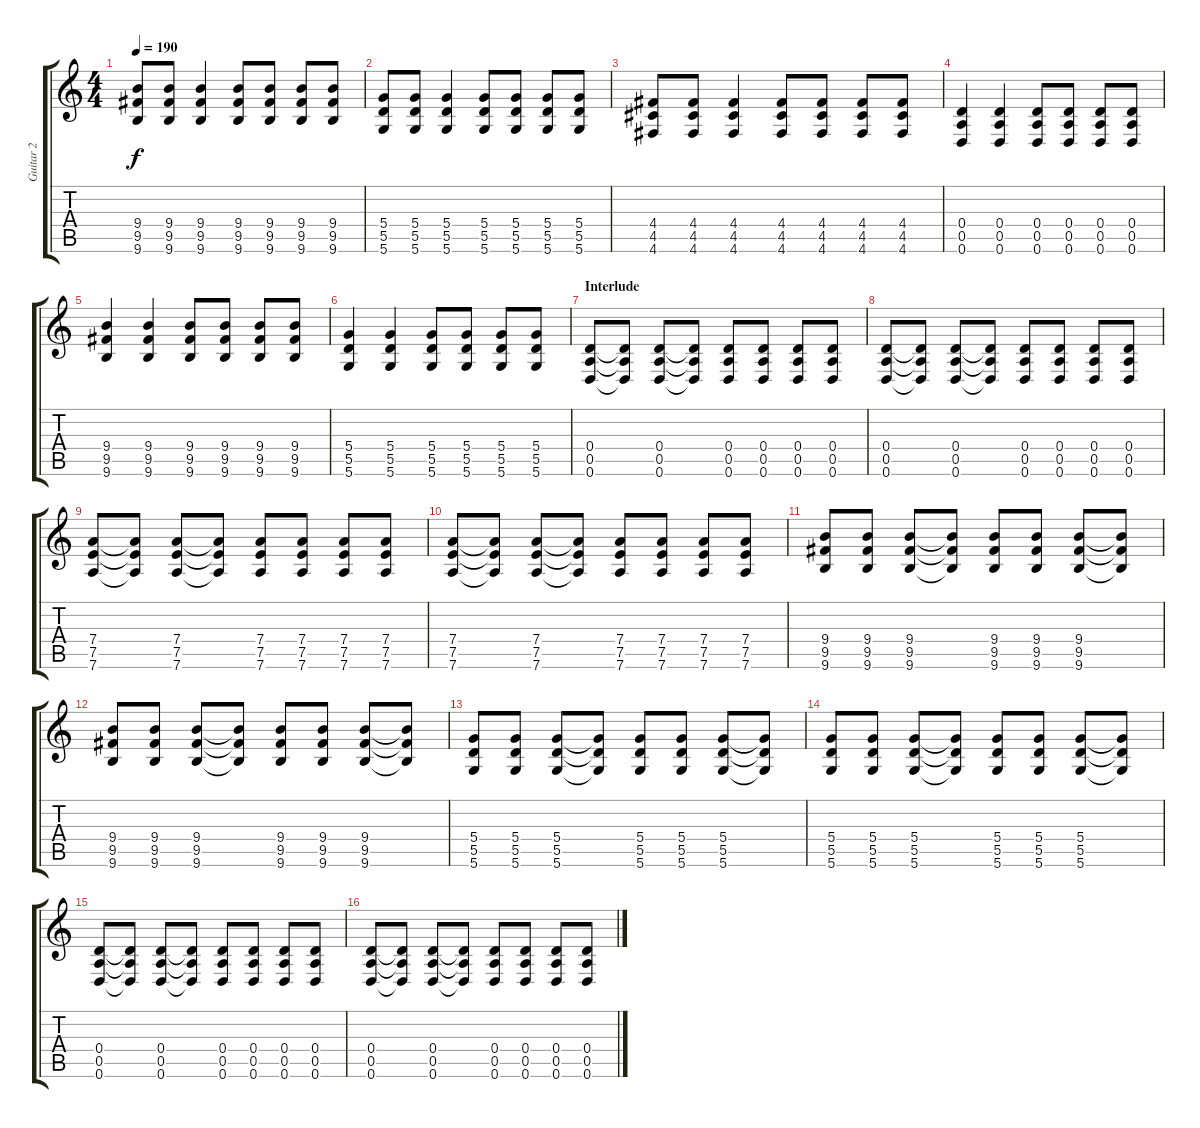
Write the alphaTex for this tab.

\track ("Guitar 2" "Guitar 2") {instrument distortionguitar}
\staff {score tabs}
\tuning (E4 B3 G3 D3 A2 D2) {hide}
\ts (4 4)
\tempo 190
\clef g2
\ks c
(9.4 9.5 9.6).8{dy f} (9.4 9.5 9.6).8 (9.4 9.5 9.6).4 (9.4 9.5 9.6).8 (9.4 9.5 9.6).8 (9.4 9.5 9.6).8 (9.4 9.5 9.6).8 |
(5.4 5.5 5.6).8 (5.4 5.5 5.6).8 (5.4 5.5 5.6).4 (5.4 5.5 5.6).8 (5.4 5.5 5.6).8 (5.4 5.5 5.6).8 (5.4 5.5 5.6).8 |
(4.4 4.5 4.6).8 (4.4 4.5 4.6).8 (4.4 4.5 4.6).4 (4.4 4.5 4.6).8 (4.4 4.5 4.6).8 (4.4 4.5 4.6).8 (4.4 4.5 4.6).8 |
(0.4 0.5 0.6).4 (0.4 0.5 0.6).4 (0.4 0.5 0.6).8 (0.4 0.5 0.6).8 (0.4 0.5 0.6).8 (0.4 0.5 0.6).8 |
(9.4 9.5 9.6).4 (9.4 9.5 9.6).4 (9.4 9.5 9.6).8 (9.4 9.5 9.6).8 (9.4 9.5 9.6).8 (9.4 9.5 9.6).8 |
(5.4 5.5 5.6).4 (5.4 5.5 5.6).4 (5.4 5.5 5.6).8 (5.4 5.5 5.6).8 (5.4 5.5 5.6).8 (5.4 5.5 5.6).8 |
\section ("" "Interlude")
(0.4 0.5 0.6).8 (0.4{t} 0.5{t} 0.6{t}).8 (0.4 0.5 0.6).8 (0.4{t} 0.5{t} 0.6{t}).8 (0.4 0.5 0.6).8 (0.4 0.5 0.6).8 (0.4 0.5 0.6).8 (0.4 0.5 0.6).8 |
(0.4 0.5 0.6).8 (0.4{t} 0.5{t} 0.6{t}).8 (0.4 0.5 0.6).8 (0.4{t} 0.5{t} 0.6{t}).8 (0.4 0.5 0.6).8 (0.4 0.5 0.6).8 (0.4 0.5 0.6).8 (0.4 0.5 0.6).8 |
(7.4 7.5 7.6).8 (7.4{t} 7.5{t} 7.6{t}).8 (7.4 7.5 7.6).8 (7.4{t} 7.5{t} 7.6{t}).8 (7.4 7.5 7.6).8 (7.4 7.5 7.6).8 (7.4 7.5 7.6).8 (7.4 7.5 7.6).8 |
(7.4 7.5 7.6).8 (7.4{t} 7.5{t} 7.6{t}).8 (7.4 7.5 7.6).8 (7.4{t} 7.5{t} 7.6{t}).8 (7.4 7.5 7.6).8 (7.4 7.5 7.6).8 (7.4 7.5 7.6).8 (7.4 7.5 7.6).8 |
(9.4 9.5 9.6).8 (9.4 9.5 9.6).8 (9.4 9.5 9.6).8 (9.4{t} 9.5{t} 9.6{t}).8 (9.4 9.5 9.6).8 (9.4 9.5 9.6).8 (9.4 9.5 9.6).8 (9.4{t} 9.5{t} 9.6{t}).8 |
(9.4 9.5 9.6).8 (9.4 9.5 9.6).8 (9.4 9.5 9.6).8 (9.4{t} 9.5{t} 9.6{t}).8 (9.4 9.5 9.6).8 (9.4 9.5 9.6).8 (9.4 9.5 9.6).8 (9.4{t} 9.5{t} 9.6{t}).8 |
(5.4 5.5 5.6).8 (5.4 5.5 5.6).8 (5.4 5.5 5.6).8 (5.4{t} 5.5{t} 5.6{t}).8 (5.4 5.5 5.6).8 (5.4 5.5 5.6).8 (5.4 5.5 5.6).8 (5.4{t} 5.5{t} 5.6{t}).8 |
(5.4 5.5 5.6).8 (5.4 5.5 5.6).8 (5.4 5.5 5.6).8 (5.4{t} 5.5{t} 5.6{t}).8 (5.4 5.5 5.6).8 (5.4 5.5 5.6).8 (5.4 5.5 5.6).8 (5.4{t} 5.5{t} 5.6{t}).8 |
(0.4 0.5 0.6).8 (0.4{t} 0.5{t} 0.6{t}).8 (0.4 0.5 0.6).8 (0.4{t} 0.5{t} 0.6{t}).8 (0.4 0.5 0.6).8 (0.4 0.5 0.6).8 (0.4 0.5 0.6).8 (0.4 0.5 0.6).8 |
(0.4 0.5 0.6).8 (0.4{t} 0.5{t} 0.6{t}).8 (0.4 0.5 0.6).8 (0.4{t} 0.5{t} 0.6{t}).8 (0.4 0.5 0.6).8 (0.4 0.5 0.6).8 (0.4 0.5 0.6).8 (0.4 0.5 0.6).8
